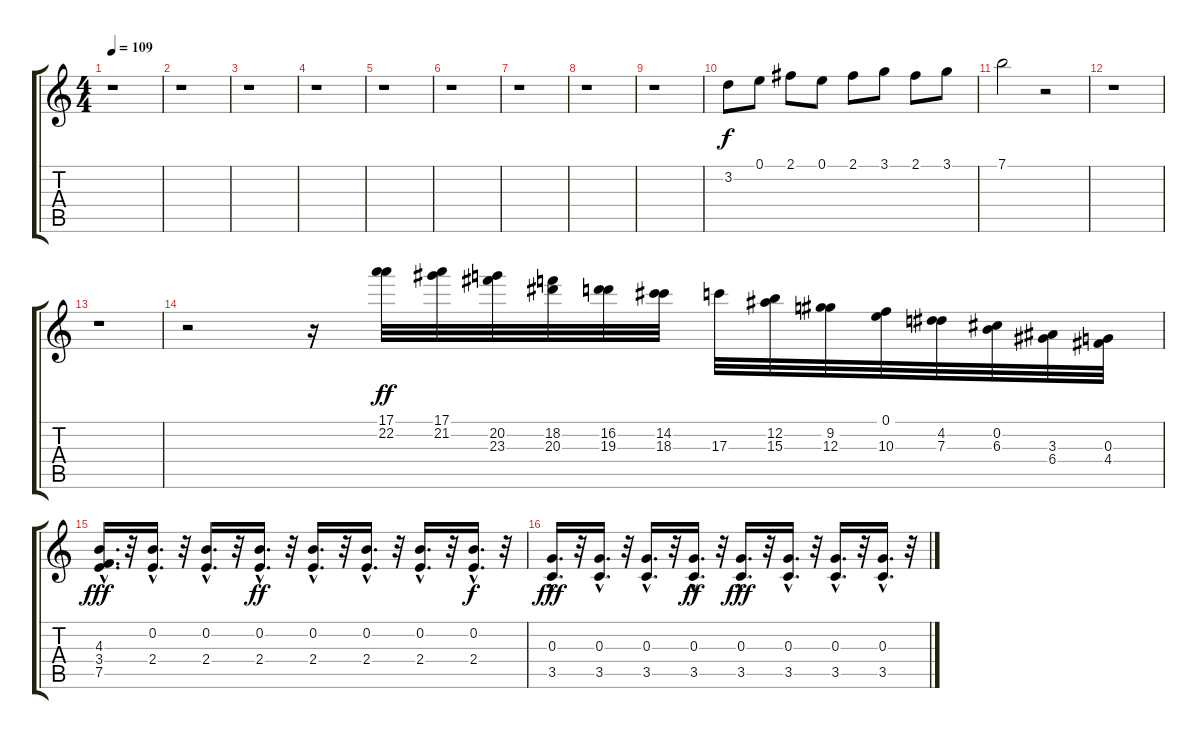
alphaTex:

\track "" {instrument distortionguitar}
\staff {score tabs}
\tuning (E4 B3 G3 D3 A2 E2) {hide}
\ts (4 4)
\tempo 109
\clef g2
\ks c
r.1{dy f} |
r.1 |
r.1 |
r.1 |
r.1 |
r.1 |
r.1 |
r.1 |
r.1 |
3.2.8 0.1.8 2.1.8 0.1.8 2.1.8 3.1.8 2.1.8 3.1.8 |
7.1.2 r.2 |
r.1 |
r.1 |
r.2 r.16 (17.1 22.2).32{dy ff} (17.1 21.2).32 (20.2 23.3).32 (18.2 20.3).32 (16.2 19.3).32 (14.2 18.3).32 17.3.32 (12.2 15.3).32 (9.2 12.3).32 (0.1 10.3).32 (4.2 7.3).32 (0.2 6.3).32 (3.3 6.4).32 (0.3 4.4).32 |
(4.3{hac} 3.4 7.5{hac}).16{d dy fff} r.32 (0.2{hac} 2.4{hac}).16{d} r.32 (0.2{hac} 2.4{hac}).16{d} r.32 (0.2{hac} 2.4{hac}).16{d dy ff} r.32 (0.2{hac} 2.4{hac}).16{d} r.32 (0.2{hac} 2.4{hac}).16{d} r.32 (0.2{hac} 2.4{hac}).16{d} r.32 (0.2{hac} 2.4{hac}).16{d dy f} r.32 |
(0.3{hac} 3.5{hac}).16{d dy fff} r.32 (0.3{hac} 3.5{hac}).16{d} r.32 (0.3{hac} 3.5{hac}).16{d} r.32 (0.3{hac} 3.5{hac}).16{d dy ff} r.32 (0.3{hac} 3.5{hac}).16{d dy fff} r.32 (0.3{hac} 3.5{hac}).16{d} r.32 (0.3{hac} 3.5{hac}).16{d} r.32 (0.3{hac} 3.5{hac}).16{d} r.32
